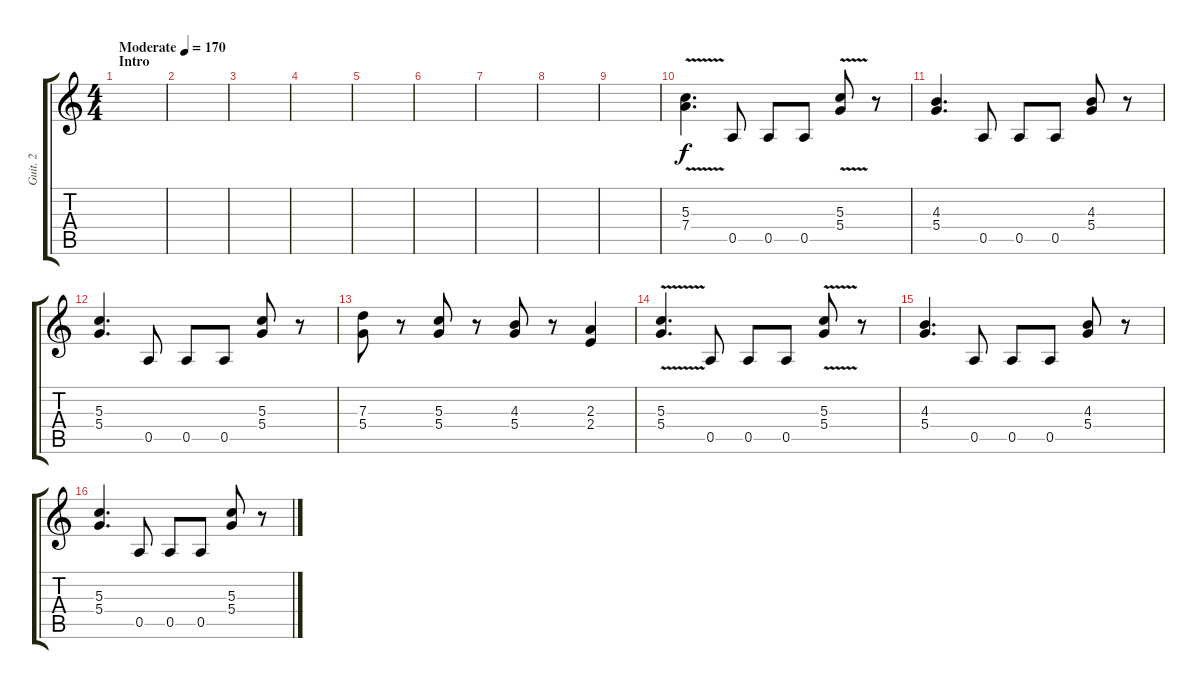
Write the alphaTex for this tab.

\track ("Guit. 2" "Guit. 2") {instrument distortionguitar}
\staff {score tabs}
\tuning (E4 B3 G3 D3 A2 E2) {hide}
\ts (4 4)
\section ("" "Intro")
\tempo (170 "Moderate")
\clef g2
\ks c
|
|
|
|
|
|
|
|
|
(5.3{v} 7.4).4{d} 0.5.8 0.5.8 0.5.8 (5.3{v} 5.4).8 r.8 |
(4.3 5.4).4{d} 0.5.8 0.5.8 0.5.8 (4.3 5.4).8 r.8 |
(5.3 5.4).4{d} 0.5.8 0.5.8 0.5.8 (5.3 5.4).8 r.8 |
(7.3 5.4).8 r.8 (5.3 5.4).8 r.8 (4.3 5.4).8 r.8 (2.3 2.4).4 |
(5.3{v} 5.4).4{d} 0.5.8 0.5.8 0.5.8 (5.3{v} 5.4).8 r.8 |
(4.3 5.4).4{d} 0.5.8 0.5.8 0.5.8 (4.3 5.4).8 r.8 |
(5.3 5.4).4{d} 0.5.8 0.5.8 0.5.8 (5.3 5.4).8 r.8
